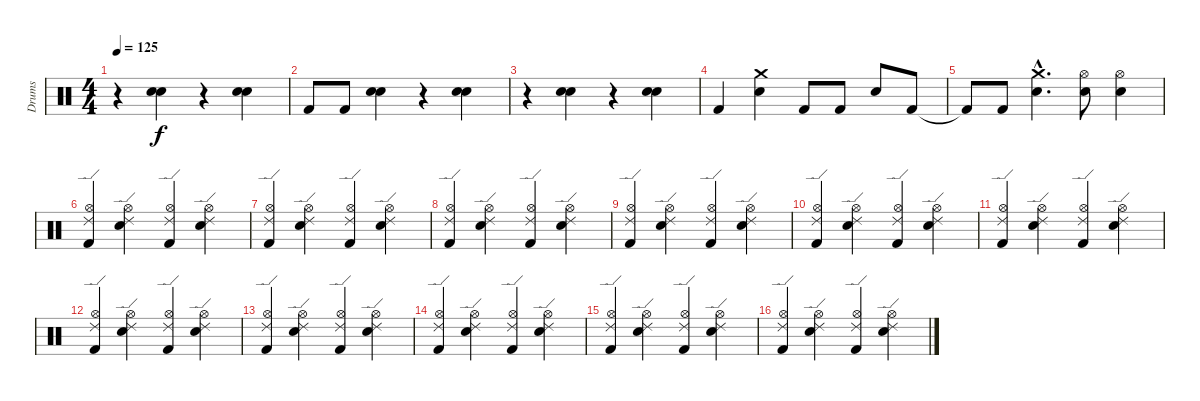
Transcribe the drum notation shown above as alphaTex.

\track ("Drums" "Drums") {instrument percussion}
\staff {score}
\articulation defaults
\ts (4 4)
\tempo 125
\clef neutral
\ks c
r.4{dy f} ("Hand Clap (hit)" "Electric Snare (hit)").4 r.4 ("Hand Clap (hit)" "Electric Snare (hit)").4 |
"Kick (hit) 2".8 "Kick (hit) 2".8 ("Hand Clap (hit)" "Electric Snare (hit)").4 r.4 ("Hand Clap (hit)" "Electric Snare (hit)").4 |
r.4 ("Hand Clap (hit)" "Electric Snare (hit)").4 r.4 ("Hand Clap (hit)" "Electric Snare (hit)").4 |
"Kick (hit) 2".4 ("Electric Snare (hit)" "Crash medium (hit)").4 "Kick (hit) 2".8 "Kick (hit) 2".8 "Electric Snare (hit)".8 "Kick (hit) 2".8 |
"Kick (hit) 2"{t}.8 "Kick (hit) 2".8 ("Electric Snare (hit)"{hac} "Crash medium (hit)"{hac}).4{d} ("Hi-Hat (open)" "Electric Snare (hit)").8 ("Hi-Hat (open)" "Electric Snare (hit)").4 |
("Hi-Hat (open)" "Ride (edge) 2" "Kick (hit) 2").4 ("Hi-Hat (open)" "Ride (edge) 2" "Electric Snare (hit)").4 ("Hi-Hat (open)" "Ride (edge) 2" "Kick (hit) 2").4 ("Hi-Hat (open)" "Ride (edge) 2" "Electric Snare (hit)").4 |
("Hi-Hat (open)" "Ride (edge) 2" "Kick (hit) 2").4 ("Hi-Hat (open)" "Ride (edge) 2" "Electric Snare (hit)").4 ("Hi-Hat (open)" "Ride (edge) 2" "Kick (hit) 2").4 ("Hi-Hat (open)" "Ride (edge) 2" "Electric Snare (hit)").4 |
("Hi-Hat (open)" "Ride (edge) 2" "Kick (hit) 2").4 ("Hi-Hat (open)" "Ride (edge) 2" "Electric Snare (hit)").4 ("Hi-Hat (open)" "Ride (edge) 2" "Kick (hit) 2").4 ("Hi-Hat (open)" "Ride (edge) 2" "Electric Snare (hit)").4 |
("Hi-Hat (open)" "Ride (edge) 2" "Kick (hit) 2").4 ("Hi-Hat (open)" "Ride (edge) 2" "Electric Snare (hit)").4 ("Hi-Hat (open)" "Ride (edge) 2" "Kick (hit) 2").4 ("Hi-Hat (open)" "Ride (edge) 2" "Electric Snare (hit)").4 |
("Hi-Hat (open)" "Ride (edge) 2" "Kick (hit) 2").4 ("Hi-Hat (open)" "Ride (edge) 2" "Electric Snare (hit)").4 ("Hi-Hat (open)" "Ride (edge) 2" "Kick (hit) 2").4 ("Hi-Hat (open)" "Ride (edge) 2" "Electric Snare (hit)").4 |
("Hi-Hat (open)" "Ride (edge) 2" "Kick (hit) 2").4 ("Hi-Hat (open)" "Ride (edge) 2" "Electric Snare (hit)").4 ("Hi-Hat (open)" "Ride (edge) 2" "Kick (hit) 2").4 ("Hi-Hat (open)" "Ride (edge) 2" "Electric Snare (hit)").4 |
("Hi-Hat (open)" "Ride (edge) 2" "Kick (hit) 2").4 ("Hi-Hat (open)" "Ride (edge) 2" "Electric Snare (hit)").4 ("Hi-Hat (open)" "Ride (edge) 2" "Kick (hit) 2").4 ("Hi-Hat (open)" "Ride (edge) 2" "Electric Snare (hit)").4 |
("Hi-Hat (open)" "Ride (edge) 2" "Kick (hit) 2").4 ("Hi-Hat (open)" "Ride (edge) 2" "Electric Snare (hit)").4 ("Hi-Hat (open)" "Ride (edge) 2" "Kick (hit) 2").4 ("Hi-Hat (open)" "Ride (edge) 2" "Electric Snare (hit)").4 |
("Hi-Hat (open)" "Ride (edge) 2" "Kick (hit) 2").4 ("Hi-Hat (open)" "Ride (edge) 2" "Electric Snare (hit)").4 ("Hi-Hat (open)" "Ride (edge) 2" "Kick (hit) 2").4 ("Hi-Hat (open)" "Ride (edge) 2" "Electric Snare (hit)").4 |
("Hi-Hat (open)" "Ride (edge) 2" "Kick (hit) 2").4 ("Hi-Hat (open)" "Ride (edge) 2" "Electric Snare (hit)").4 ("Hi-Hat (open)" "Ride (edge) 2" "Kick (hit) 2").4 ("Hi-Hat (open)" "Ride (edge) 2" "Electric Snare (hit)").4 |
("Hi-Hat (open)" "Ride (edge) 2" "Kick (hit) 2").4 ("Hi-Hat (open)" "Ride (edge) 2" "Electric Snare (hit)").4 ("Hi-Hat (open)" "Ride (edge) 2" "Kick (hit) 2").4 ("Hi-Hat (open)" "Ride (edge) 2" "Electric Snare (hit)").4
